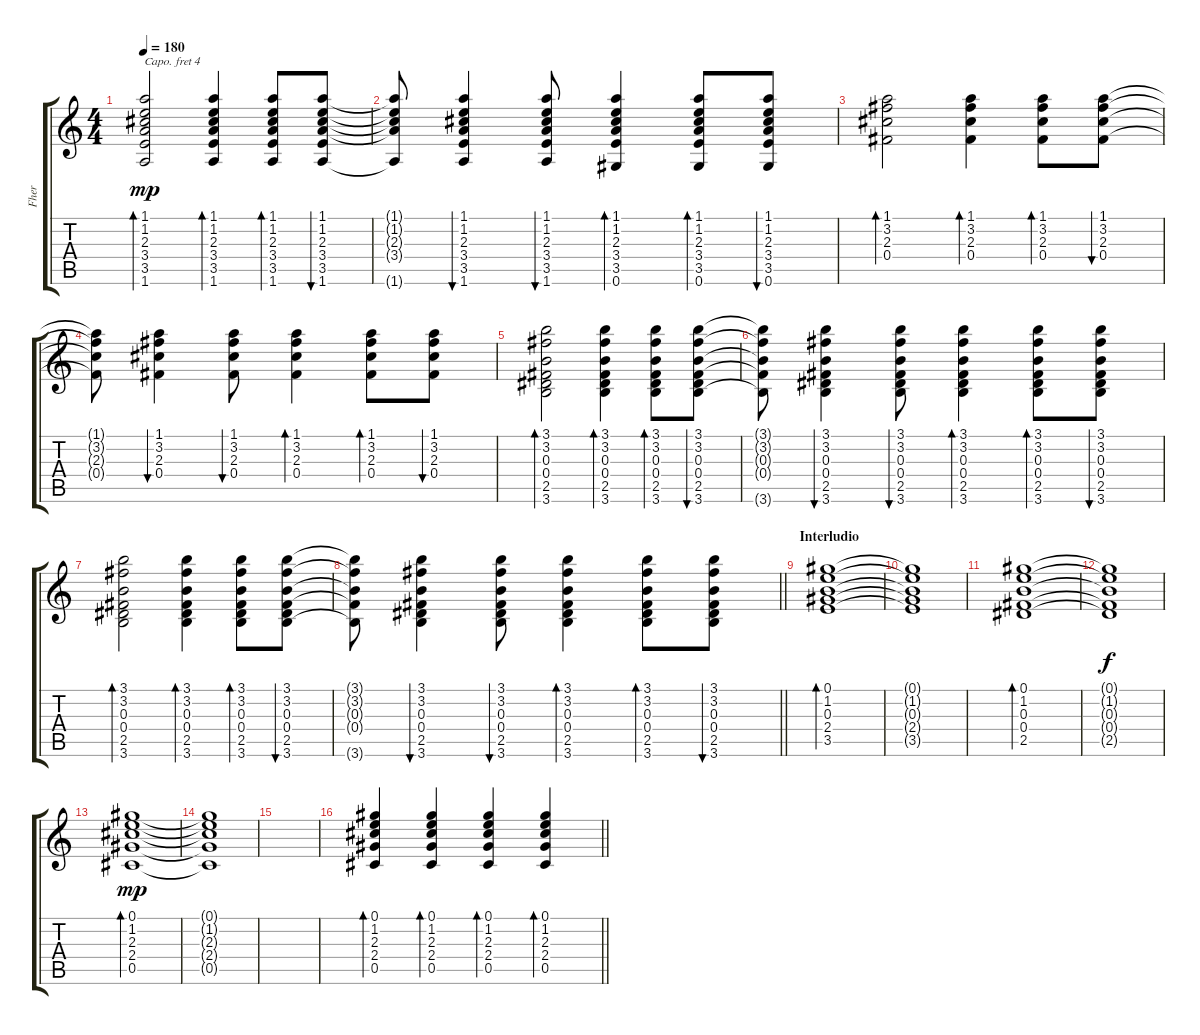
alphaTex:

\track ("Fher" "Fher") {instrument acousticguitarsteel}
\staff {score tabs}
\capo 4
\tuning (E4 B3 G3 D3 A2 E2) {hide}
\ts (4 4)
\tempo 180
\clef g2
\ks c
(1.1 1.2 2.3 3.4 3.5 1.6).2{bd 60 dy mp} (1.1 1.2 2.3 3.4 3.5 1.6).4{bd 60} (1.1 1.2 2.3 3.4 3.5 1.6).8{bd 60} (1.1 1.2 2.3 3.4 3.5 1.6).8{bu 60} |
(1.1{t} 1.2{t} 2.3{t} 3.4{t} 1.6{t}).8 (1.1 1.2 2.3 3.4 3.5 1.6).4{bu 60} (1.1 1.2 2.3 3.4 3.5 1.6).8{bu 60} (1.1 1.2 2.3 3.4 3.5 0.6).4{bd 60} (1.1 1.2 2.3 3.4 3.5 0.6).8{bd 60} (1.1 1.2 2.3 3.4 3.5 0.6).8{bu 60} |
(1.1 3.2 2.3 0.4).2{bd 60} (1.1 3.2 2.3 0.4).4{bd 60} (1.1 3.2 2.3 0.4).8{bd 60} (1.1 3.2 2.3 0.4).8{bu 60} |
(1.1{t} 3.2{t} 2.3{t} 0.4{t}).8 (1.1 3.2 2.3 0.4).4{bu 60} (1.1 3.2 2.3 0.4).8{bu 60} (1.1 3.2 2.3 0.4).4{bd 60} (1.1 3.2 2.3 0.4).8{bd 60} (1.1 3.2 2.3 0.4).8{bu 60} |
(3.1 3.2 0.3 0.4 2.5 3.6).2{bd 60} (3.1 3.2 0.3 0.4 2.5 3.6).4{bd 60} (3.1 3.2 0.3 0.4 2.5 3.6).8{bd 60} (3.1 3.2 0.3 0.4 2.5 3.6).8{bu 60} |
(3.1{t} 3.2{t} 0.3{t} 0.4{t} 3.6{t}).8 (3.1 3.2 0.3 0.4 2.5 3.6).4{bu 60} (3.1 3.2 0.3 0.4 2.5 3.6).8{bu 60} (3.1 3.2 0.3 0.4 2.5 3.6).4{bd 60} (3.1 3.2 0.3 0.4 2.5 3.6).8{bd 60} (3.1 3.2 0.3 0.4 2.5 3.6).8{bu 60} |
(3.1 3.2 0.3 0.4 2.5 3.6).2{bd 60} (3.1 3.2 0.3 0.4 2.5 3.6).4{bd 60} (3.1 3.2 0.3 0.4 2.5 3.6).8{bd 60} (3.1 3.2 0.3 0.4 2.5 3.6).8{bu 60} |
\barLineRight lightlight
(3.1{t} 3.2{t} 0.3{t} 0.4{t} 3.6{t}).8 (3.1 3.2 0.3 0.4 2.5 3.6).4{bu 60} (3.1 3.2 0.3 0.4 2.5 3.6).8{bu 60} (3.1 3.2 0.3 0.4 2.5 3.6).4{bd 60} (3.1 3.2 0.3 0.4 2.5 3.6).8{bd 60} (3.1 3.2 0.3 0.4 2.5 3.6).8{bu 60} |
\section ("" "Interludio")
(0.1 1.2 0.3 2.4 3.5).1{bd 480} |
(0.1{t} 1.2{t} 0.3{t} 2.4{t} 3.5{t}).1 |
(0.1 1.2 0.3 0.4 2.5).1{bd 480} |
(0.1{t} 1.2{t} 0.3{t} 0.4{t} 2.5{t}).1{dy f} |
(0.1 1.2 2.3 2.4 0.5).1{bd 480 dy mp} |
(0.1{t} 1.2{t} 2.3{t} 2.4{t} 0.5{t}).1 |
|
\barLineRight lightlight
(0.1 1.2 2.3 2.4 0.5).4{bd 60} (0.1 1.2 2.3 2.4 0.5).4{bd 60} (0.1 1.2 2.3 2.4 0.5).4{bd 60} (0.1 1.2 2.3 2.4 0.5).4{bd 60}
